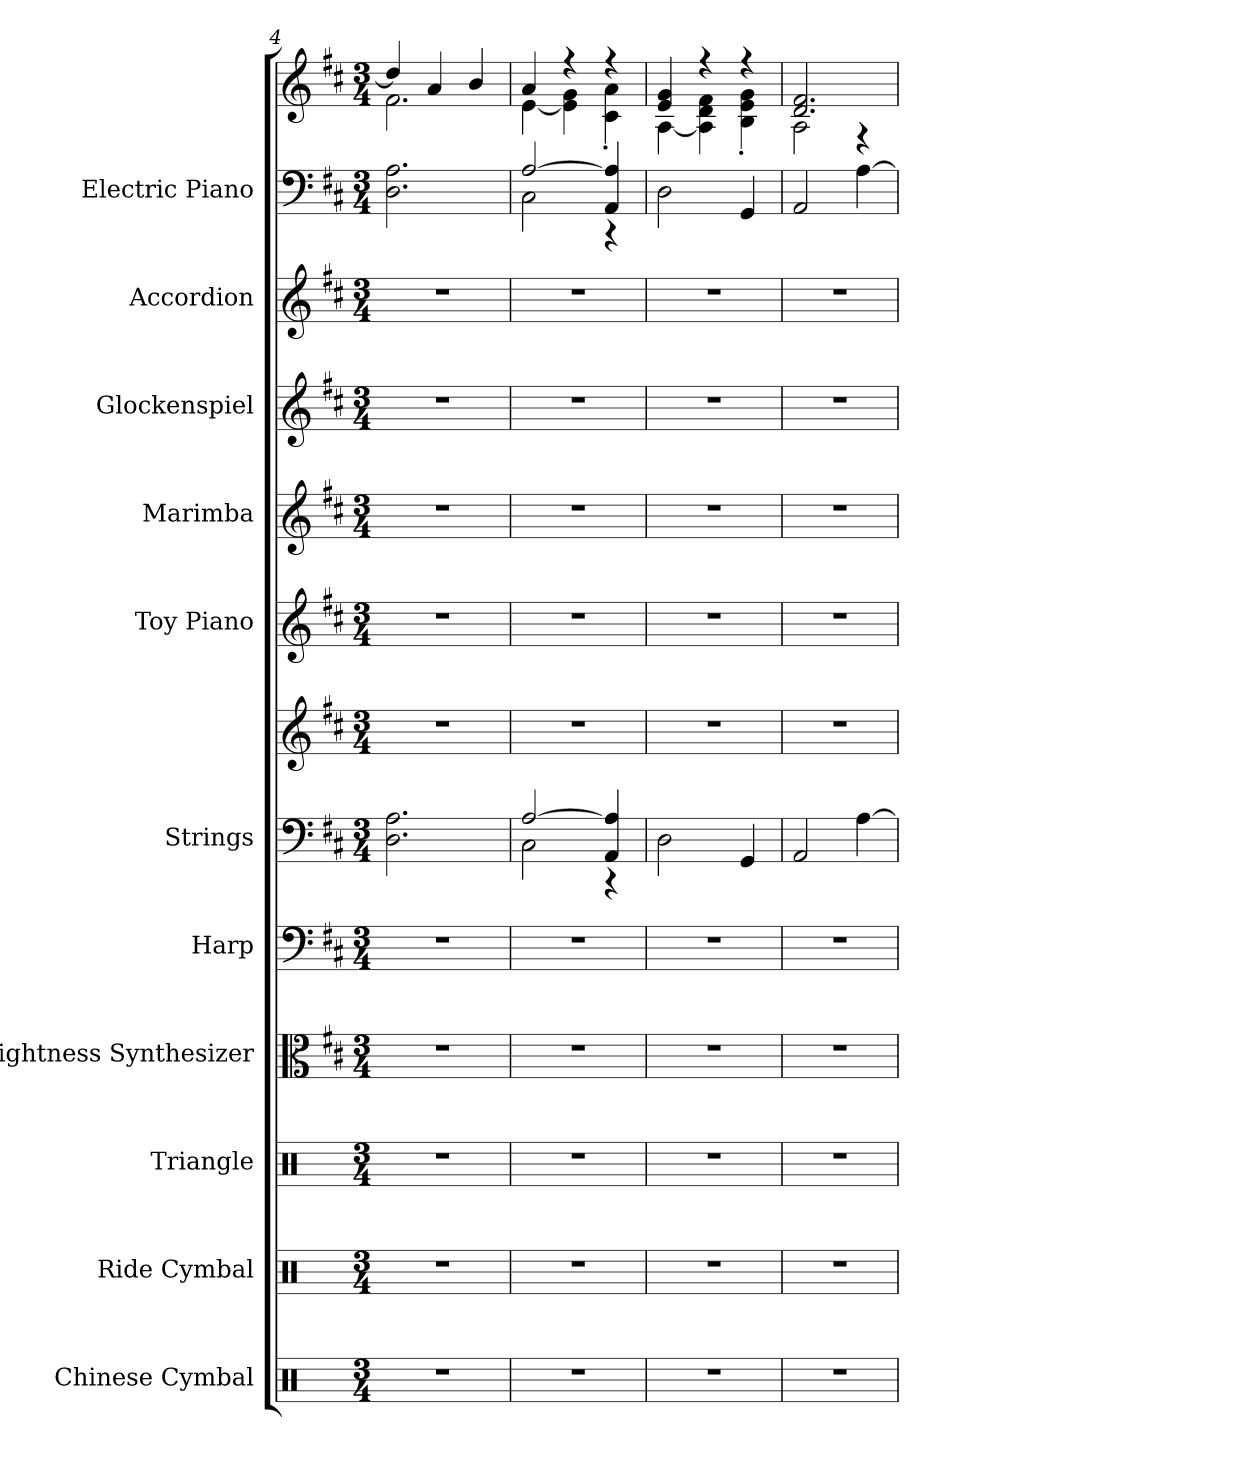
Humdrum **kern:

**kern	**kern	**kern	**kern	**kern	**kern	**kern	**kern	**kern	**kern	**kern	**kern	**kern
*part11	*part10	*part9	*part8	*part7	*part6	*part6	*part5	*part4	*part3	*part2	*part1	*part1
*staff13	*staff12	*staff11	*staff10	*staff9	*staff8	*staff7	*staff6	*staff5	*staff4	*staff3	*staff2	*staff1
*I"Chinese Cymbal	*I"Ride Cymbal	*I"Triangle	*I"Brightness Synthesizer	*I"Harp	*I"Strings	*	*I"Toy Piano	*I"Marimba	*I"Glockenspiel	*I"Accordion	*I"Electric Piano	*
*I'Ch. Cym.	*I'R. Cym.	*I'Trgl.	*I'Synth.	*I'Hrp.	*I'St.	*	*I'Toy Pno.	*I'Mrm.	*I'Glock.	*I'Acc.	*I'El. Pno.	*
*clefX	*clefX	*clefX	*clefC3	*clefF4	*clefF4	*clefG2	*clefG2	*clefG2	*clefG2	*clefG2	*clefF4	*clefG2
*	*	*	*	*	*	*	*	*	*ITrd-14c-24	*	*	*
*k[]	*k[]	*k[]	*k[f#c#]	*k[f#c#]	*k[f#c#]	*k[f#c#]	*k[f#c#]	*k[f#c#]	*k[f#c#]	*k[f#c#]	*k[f#c#]	*k[f#c#]
*M3/4	*M3/4	*M3/4	*M3/4	*M3/4	*M3/4	*M3/4	*M3/4	*M3/4	*M3/4	*M3/4	*M3/4	*M3/4
=4	=4	=4	=4	=4	=4	=4	=4	=4	=4	=4	=4	=4
*	*	*	*	*	*	*	*	*	*	*	*	*^
2.r	2.r	2.r	2.r	2.r	2.D\ 2.A\	2.r	2.r	2.r	2.r	2.r	2.D\ 2.A\	4dd/]	2.f#\
.	.	.	.	.	.	.	.	.	.	.	.	4a/	.
.	.	.	.	.	.	.	.	.	.	.	.	4b/	.
=5	=5	=5	=5	=5	=5	=5	=5	=5	=5	=5	=5	=5	=5
*	*	*	*	*	*^	*	*	*	*	*	*^	*	*
2.r	2.r	2.r	2.r	2.r	[2A/	2C#\	2.r	2.r	2.r	2.r	2.r	[2A/	2C#\	4a/	[4e\
.	.	.	.	.	.	.	.	.	.	.	.	.	.	4r	4e\] 4g\
.	.	.	.	.	4AA/ 4A/]	4r	.	.	.	.	.	4AA/ 4A/]	4r	4r	4c#\' 4a\'
*	*	*	*	*	*v	*v	*	*	*	*	*	*v	*v	*	*
=6	=6	=6	=6	=6	=6	=6	=6	=6	=6	=6	=6	=6	=6
2.r	2.r	2.r	2.r	2.r	2D\	2.r	2.r	2.r	2.r	2.r	2D\	4e/ 4g/	[4A\
.	.	.	.	.	.	.	.	.	.	.	.	4r	4A\] 4d\ 4f#\
.	.	.	.	.	4GG/	.	.	.	.	.	4GG/	4r	4B\' 4e\' 4g\'
=7	=7	=7	=7	=7	=7	=7	=7	=7	=7	=7	=7	=7	=7
2.r	2.r	2.r	2.r	2.r	2AA/	2.r	2.r	2.r	2.r	2.r	2AA/	2.d/ 2.f#/	2A\
.	.	.	.	.	[4A\	.	.	.	.	.	[4A\	.	4r
*	*	*	*	*	*	*	*	*	*	*	*	*v	*v
=	=	=	=	=	=	=	=	=	=	=	=	=
*-	*-	*-	*-	*-	*-	*-	*-	*-	*-	*-	*-	*-
